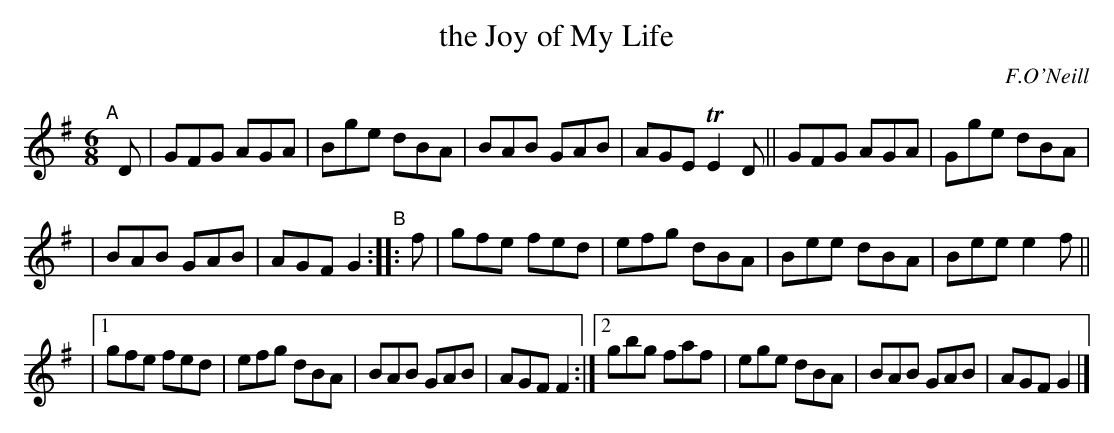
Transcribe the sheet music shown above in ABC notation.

X:1
T: the Joy of My Life
O: F.O'Neill
M: 6/8
K: G
"^A"[|] D \
| GFG AGA | Bge dBA | BAB GAB | AGE TE2D || GFG AGA | Gge dBA |
| BAB GAB | AGF G2 "^B":: f | gfe fed | efg dBA | Bee dBA | Bee e2f ||
|[1 gfe fed | efg dBA | BAB GAB | AGF F2 :|[2 gbg faf | ege dBA | BAB GAB | AGF G2 |]
